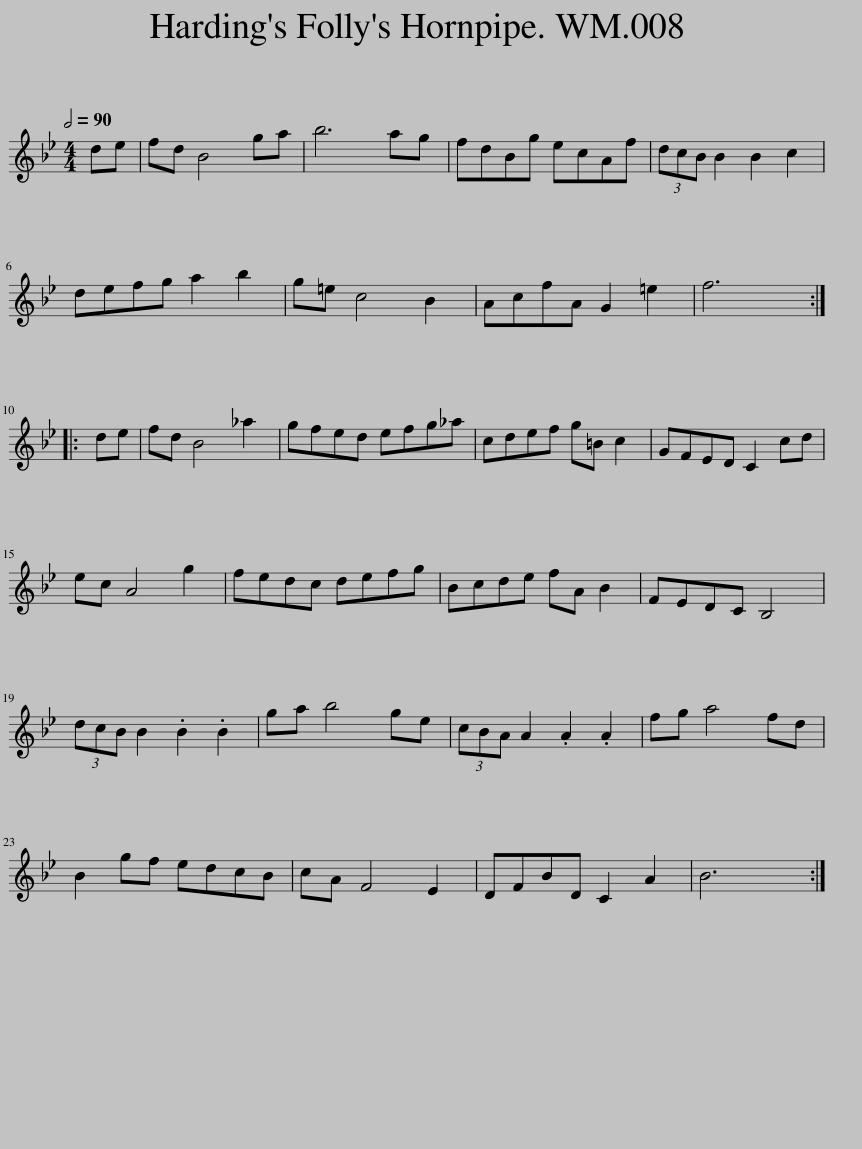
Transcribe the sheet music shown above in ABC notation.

X:1
L:1/8
Q:1/2=90
M:4/4
I:linebreak $
K:Bb
V:1 treble
V:1
 de | fd B4 ga | b6 ag | fdBg ecAf | (3dcB B2 B2 c2 |$ %5
 defg a2 b2 | g=e c4 B2 | AcfA G2 =e2 | f6 ::$ de | %10
 fd B4 _a2 | gfed efg_a | cdef g=B c2 | GFED C2 cd |$ ec A4 g2 | %15
 fedc defg | Bcde fA B2 | FEDC B,4 |$ (3dcB B2 .B2 .B2 | ga b4 ge | %20
 (3cBA A2 .A2 .A2 | fg a4 fd |$ B2 gf edcB | cA F4 E2 | DFBD C2 A2 | %25
 B6 :| %26
